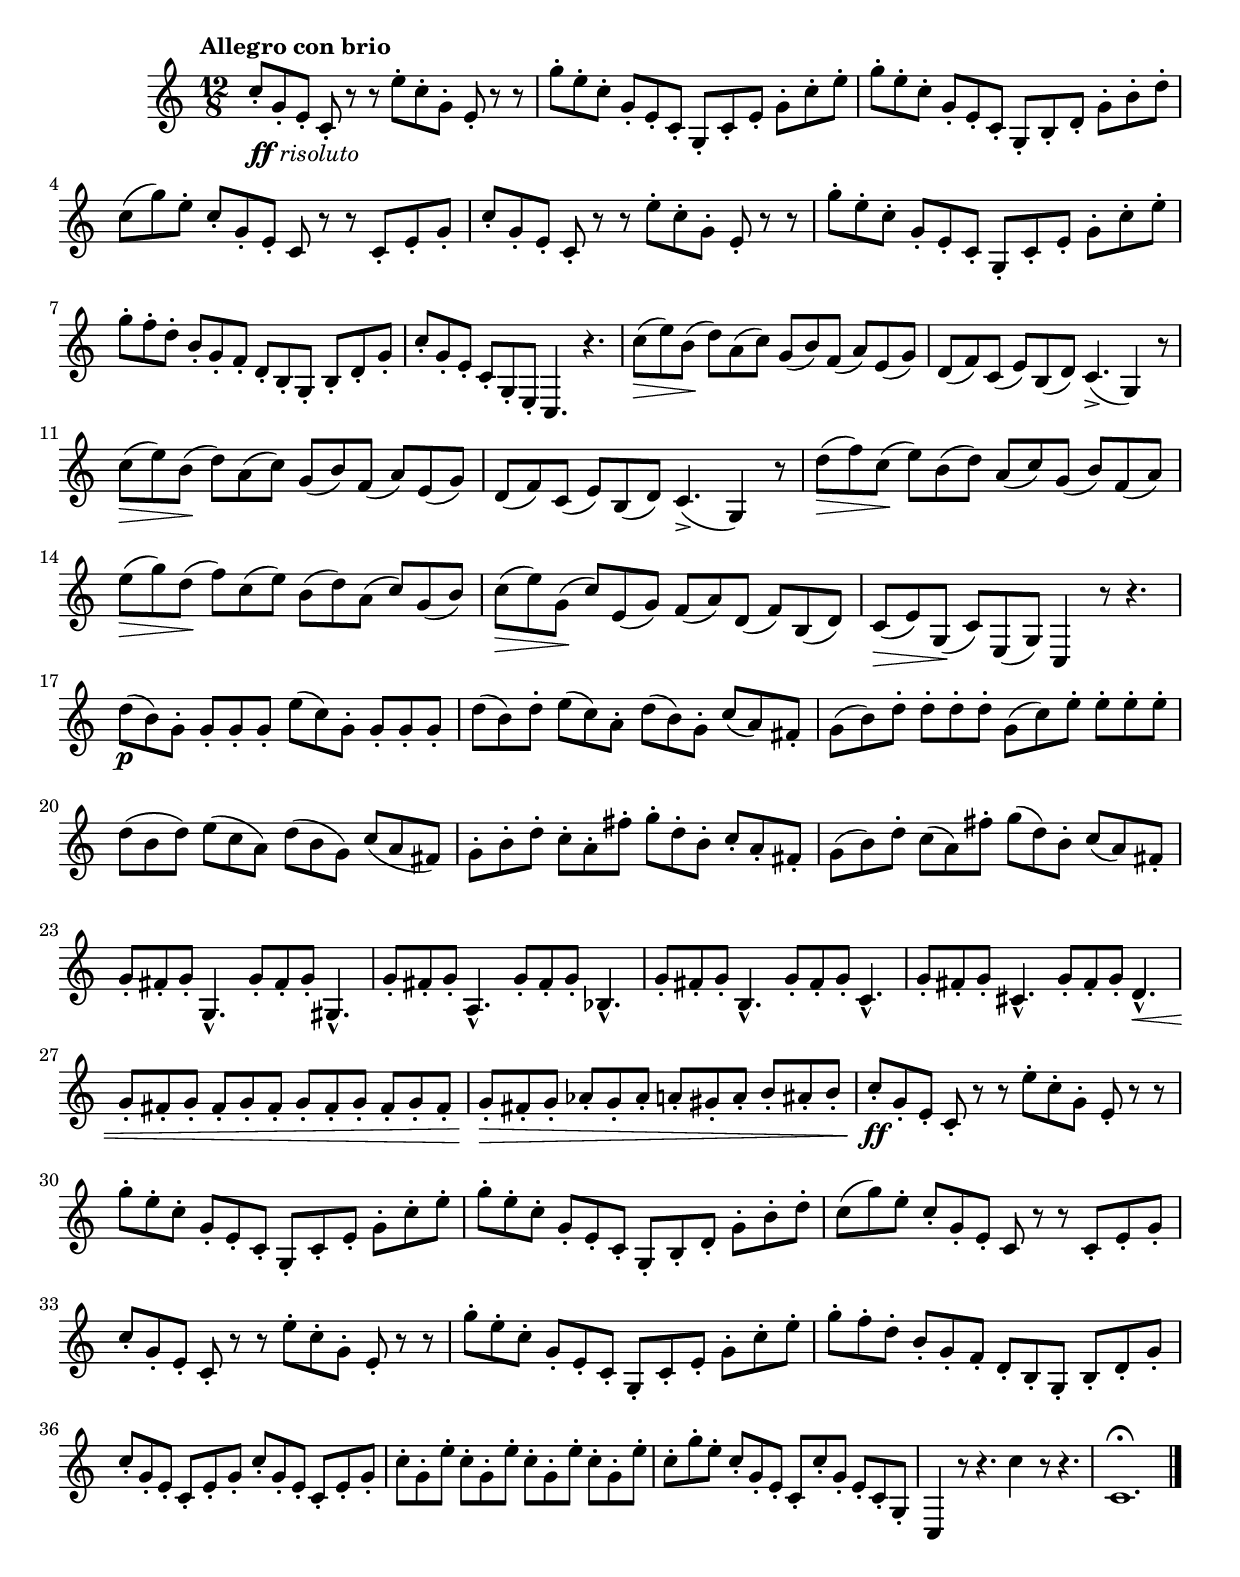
\version "2.22.0"

\include "settings.ily"

\relative {
  \language "english"

  \transposition f

  \tempo "Allegro con brio"

  \key c \major
  \time 12/8

  c''8-._\markup { \dynamic "ff" \italic "risoluto" } g-. e-. c-. r r e'-. c-. g-. e-. r r |
  g'8-. e-. c-. g-. e-. c-. g-. c-. e-. g-. c-. e-. |
  g8-. e-. c-. g-. e-. c-. g-. b-. d-. g-. b-. d-. |
  c8( g') e-. c-. g-. e-. c r r c-. e-. g-. |
  c8-. g-. e-. c-. r r e'-. c-. g-. e-. r r |
  g'8-. e-. c-. g-. e-. c-. g-. c-. e-. g-. c-. e-. |
  g8-. f-. d-. b-. g-. f-. d-. b-. g-. b-. d-. g-. |
  c8-. g-. e-. #(if (string=? bass-clef-name "bass^8") #{ \clef \bass-clef-name #}) c-. g-. e-. c4. r |

  #(if (string=? bass-clef-name "bass^8") #{ \clef "treble" #})
  \repeat unfold 2 {
    c''8( \> e) b( \! d) a( c) g( b) f( a) e( g) |
    d( f) c( e) b( d) c4.->( g4) r8 |
  }
  d''8( \> f) c( \! e) b( d) a( c) g( b) f( a) |
  e'8( \> g) d( \! f) c( e) b( d) a( c) g( b) |
  c8( \> e) g,( \! c) e,( g) f( a) d,( f) b,( d) |
  c8( \> e) g,( \! c) e,( g) c,4 r8 r4. |

  d''8( \p b) g-. g-. g-. g-. e'( c) g-. g-. g-. g-. |
  d'8( b) d-. e( c) a-. d( b) g-. c( a) f-sharp-. |
  g8( b) d-. d-. d-. d-. g,( c) e-. e-. e-. e-. |
  d8( b d) e( c a) d( b g) c( a f-sharp) |
  g8-. b-. d-. c-. a-. f-sharp'-. g-. d-. b-. c-. a-. f-sharp-. |
  g8( b) d-. c( a) f-sharp'-. g( d) b-. c( a) f-sharp-. |
  g8-. f-sharp-. g-. g,4.-^ g'8-. f-sharp-. g-. g-sharp,4.-^ |
  g'8-. f-sharp-. g-. a,4.-^ g'8-. f-sharp-. g-. b-flat,4.-^ |
  g'8-. f-sharp-. g-. b,4.-^ g'8-. f-sharp-. g-. c,4.-^ |
  g'8-. f-sharp-. g-. c-sharp,4.-^ g'8-. f-sharp-. g-. d4.-^ \< |
  \repeat unfold 6 { g8-. f-sharp-. } |
  g8-. \> f-sharp-. g-. a-flat-. g-. a-flat-. a-. g-sharp-. a-. b-. a-sharp-. b-. |

  c8-. \ff g-. e-. c-. r r e'-. c-. g-. e-. r r |
  g'8-. e-. c-. g-. e-. c-. g-. c-. e-. g-. c-. e-. |
  g8-. e-. c-. g-. e-. c-. g-. b-. d-. g-. b-. d-. |
  c8( g') e-. c-. g-. e-. c r r c-. e-. g-. |
  c8-. g-. e-. c-. r r e'-. c-. g-. e-. r r |
  g'8-. e-. c-. g-. e-. c-. g-. c-. e-. g-. c-. e-. |
  g8-. f-. d-. b-. g-. f-. d-. b-. g-. b-. d-. g-. |
  \repeat unfold 2 { c8-. g-. e-. c-. e-. g-. } |
  \repeat unfold 4 { c8-. g-. e'-. } |
  c8-. g'-. e-. c-. g-. e-. c-. c'-. g-. e-. c-. g-. |
  c,4 r8 r4. c''4 r8 r4. |
  c,1.\fermata | \bar "|."
}
